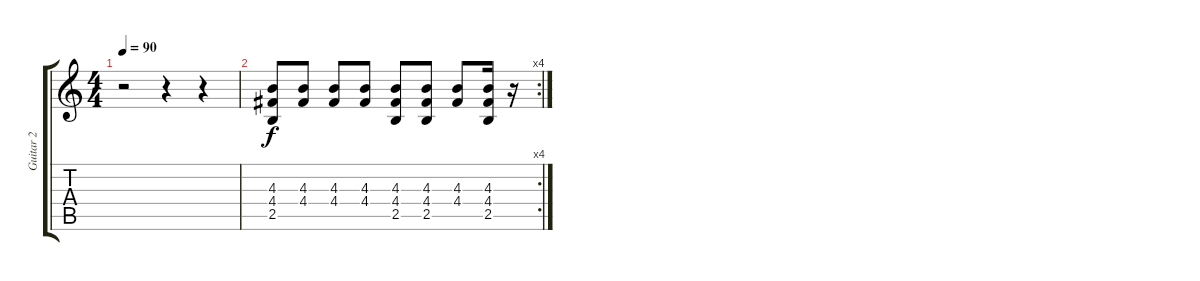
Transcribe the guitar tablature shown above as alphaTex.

\track ("Guitar 2" "Guitar 2") {instrument overdrivenguitar}
\staff {score tabs}
\tuning (E4 B3 G3 D3 A2 E2) {hide}
\ts (4 4)
\tempo 90
\clef g2
\ks c
r.2{dy f} r.4 r.4 |
\rc 4
(4.3 4.4 2.5).8 (4.3 4.4).8 (4.3 4.4).8 (4.3 4.4).8 (4.3 4.4 2.5).8 (4.3 4.4 2.5).8 (4.3 4.4).8 (4.3 4.4 2.5).16 r.16
